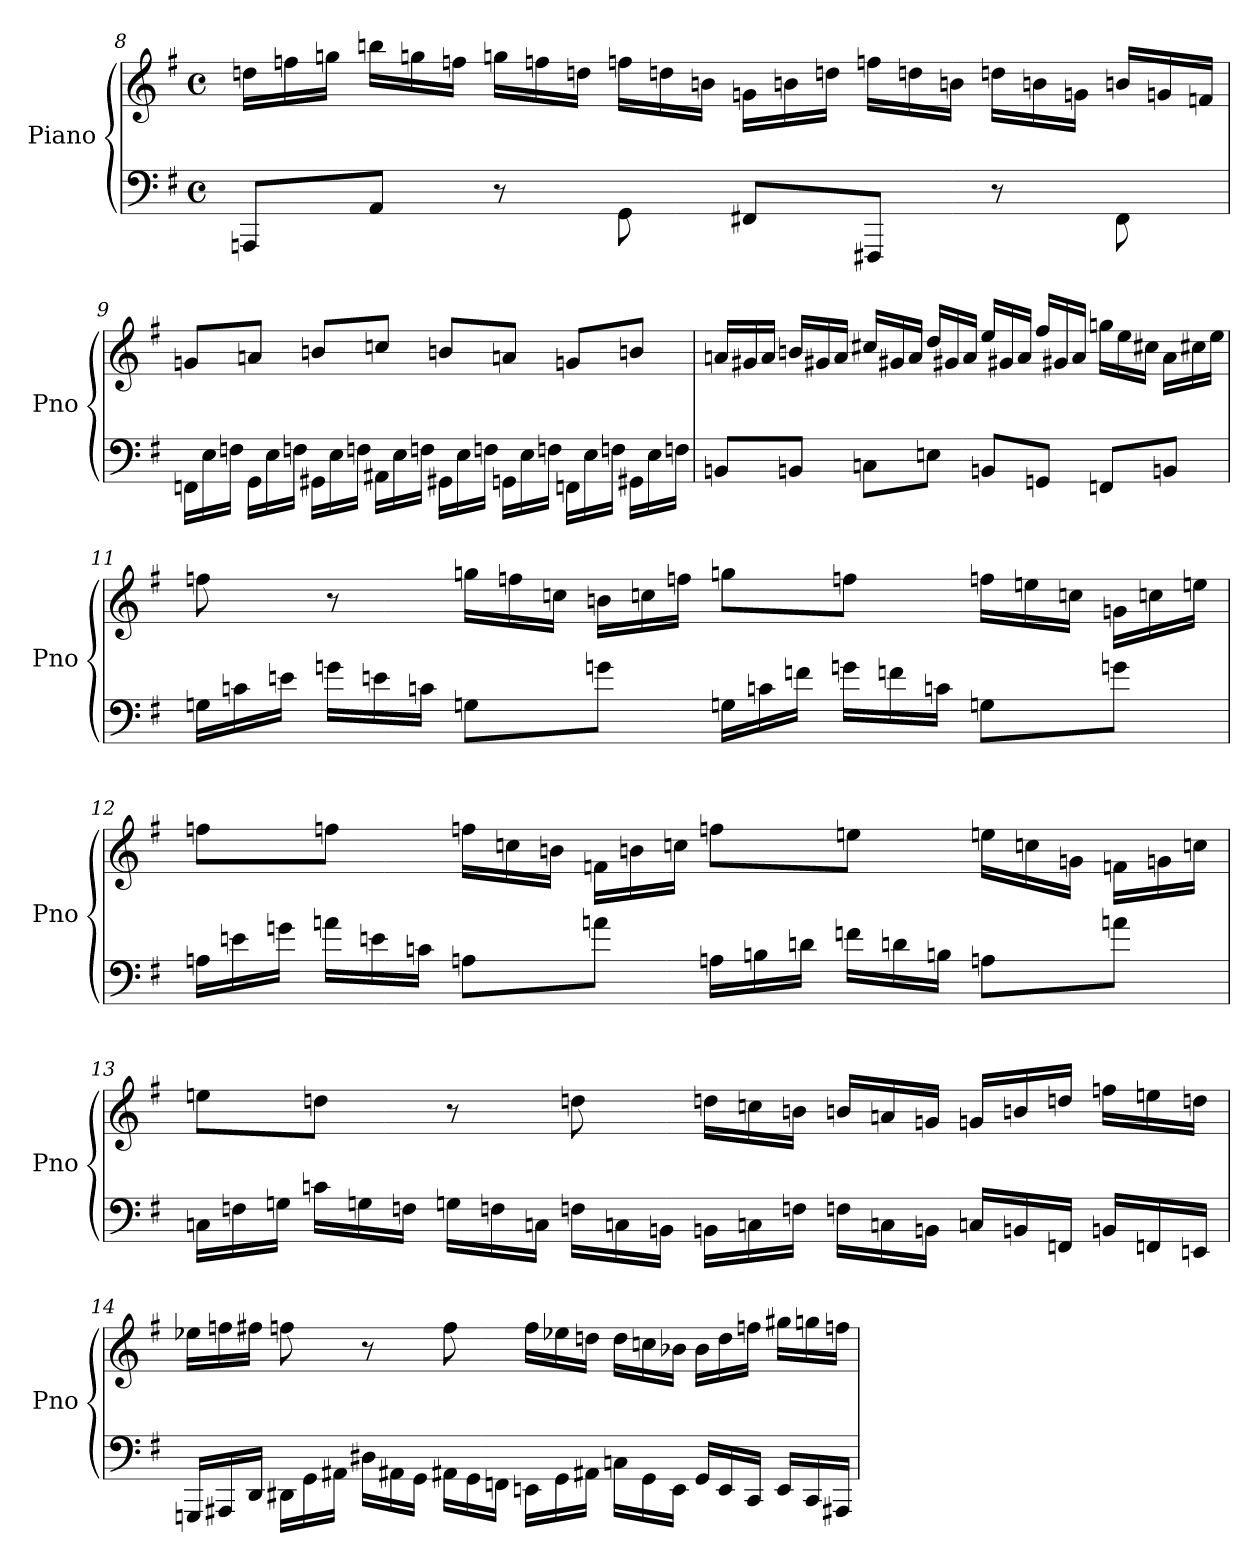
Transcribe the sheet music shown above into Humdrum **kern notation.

**kern	**kern
*part1	*part1
*staff2	*staff1
*I"Piano	*
*I'Pno	*
!!LO:LB:g=z
*clefF4	*clefG2
*k[f#]	*k[f#]
*G:	*G:
*M4/4	*M4/4
*met(c)	*met(c)
*	*Xtuplet
=8	=8
8AAAn/L	24ddn\LL
.	24ffn\
.	24ggn\JJ
8AA/J	24bbn\LL
.	24ggn\
.	24ffn\JJ
8r	24ggn\LL
.	24ffn\
.	24ddn\JJ
8GG\	24ffn\LL
.	24ddn\
.	24bn\JJ
8FF#X/L	24gn\LL
.	24bn\
.	24ddn\JJ
8FFF#X/J	24ffn\LL
.	24ddn\
.	24bn\JJ
8r	24ddn\LL
.	24bn\
.	24gn\JJ
8FF#\	24bn/LL
.	24gn/
.	24fn/JJ
=9	=9
*Xtuplet	*
24FFn\LL	8gn/L
24E\	.
24Fn\JJ	.
24GG\LL	8an/J
24E\	.
24Fn\JJ	.
24GG#X\LL	8bn/L
24E\	.
24Fn\JJ	.
24AA#X\LL	8ccn/J
24E\	.
24Fn\JJ	.
24GG#X\LL	8bn/L
24E\	.
24Fn\JJ	.
24GGn\LL	8an/J
24E\	.
24Fn\JJ	.
24FFn\LL	8gn/L
24E\	.
24Fn\JJ	.
24GG#X\LL	8bn/J
24E\	.
24Fn\JJ	.
!!LO:PB:g=z
=10	=10
8BBn/L	24an/LL
.	24g#X/
.	24a/JJ
8BBn/J	24bn/LL
.	24g#X/
.	24a/JJ
8Cn\L	24cc#X/LL
.	24g#X/
.	24a/JJ
8En\J	24dd/LL
.	24g#X/
.	24a/JJ
8BBn/L	24ee/LL
.	24g#X/
.	24a/JJ
8GGn/J	24ff#/LL
.	24g#X/
.	24a/JJ
8FFn/L	24ggn\LL
.	24ee\
.	24cc#X\JJ
8BBn/J	24a\LL
.	24cc#X\
.	24ee\JJ
=11	=11
24Gn\LL	8ffn\
24cn\	.
24en\JJ	.
24gn\LL	8r
24en\	.
24cn\JJ	.
8Gn\L	24ggn\LL
.	24ffn\
.	24ccn\JJ
8gn\J	24bn\LL
.	24ccn\
.	24ffn\JJ
24Gn\LL	8ggn\L
24cn\	.
24fn\JJ	.
24gn\LL	8ffn\J
24fn\	.
24cn\JJ	.
8Gn\L	24ffn\LL
.	24een\
.	24ccn\JJ
8gn\J	24gn\LL
.	24ccn\
.	24een\JJ
!!LO:LB:g=z
=12	=12
24An\LL	8ffn\L
24en\	.
24gn\JJ	.
24an\LL	8ffn\J
24en\	.
24cn\JJ	.
8An\L	24ffn\LL
.	24ccn\
.	24bn\JJ
8an\J	24fn\LL
.	24bn\
.	24ccn\JJ
24An\LL	8ffn\L
24Bn\	.
24dn\JJ	.
24fn\LL	8een\J
24dn\	.
24Bn\JJ	.
8An\L	24een\LL
.	24ccn\
.	24gn\JJ
8an\J	24fn\LL
.	24gn\
.	24ccn\JJ
=13	=13
24Cn\LL	8een\L
24Fn\	.
24Gn\JJ	.
24cn\LL	8ddn\J
24Gn\	.
24Fn\JJ	.
24Gn\LL	8r
24Fn\	.
24Cn\JJ	.
24Fn\LL	8ddn\
24Cn\	.
24BBn\JJ	.
24BBn\LL	24ddn\LL
24Cn\	24ccn\
24Fn\JJ	24bn\JJ
24Fn\LL	24bn/LL
24Cn\	24an/
24BBn\JJ	24gn/JJ
24Cn/LL	24gn/LL
24BBn/	24bn/
24FFn/JJ	24ddn/JJ
24BBn/LL	24ffn\LL
24FFn/	24een\
24EEn/JJ	24ddn\JJ
!!LO:LB:g=z
=14	=14
24GGGn/LL	24ee-X\LL
24AAA#X/	24ffn\
24DD/JJ	24ff#X\JJ
24DD#X\LL	8ffn\
24GG\	.
24AA#X\JJ	.
24D#X\LL	8r
24AA#X\	.
24GG\JJ	.
24AA#X\LL	8ff\
24GG\	.
24FFn\JJ	.
24EEn\LL	24ff\LL
24GG\	24ee-X\
24AA#X\JJ	24ddn\JJ
24Cn\LL	24dd\LL
24GG\	24ccn\
24EE\JJ	24b-X\JJ
24GG/LL	24b-\LL
24EE/	24dd\
24CC/JJ	24ffn\JJ
24EE/LL	24gg#X\LL
24CC/	24ggn\
24AAA#X/JJ	24ffn\JJ
=	=
*-	*-
